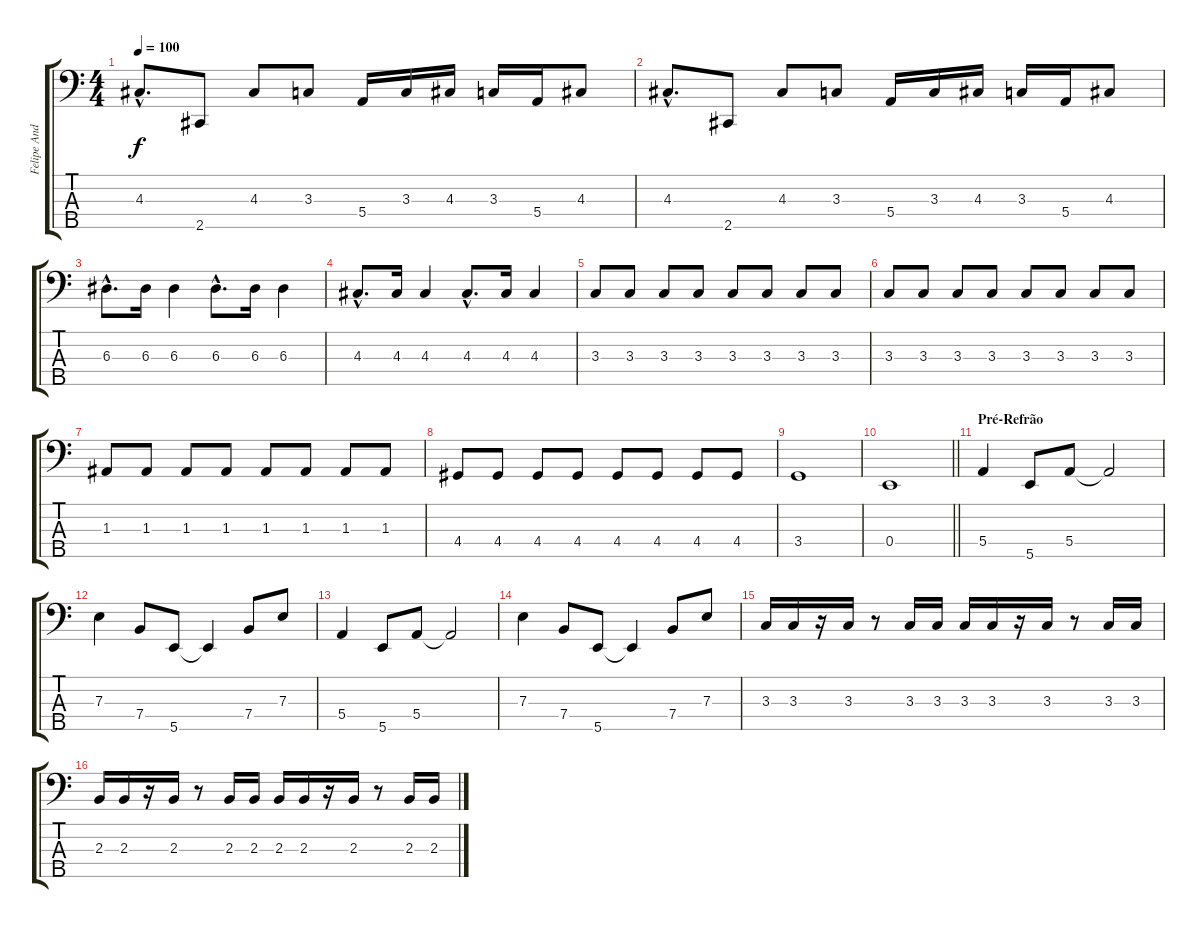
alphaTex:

\track ("Felipe Andreoli" "Felipe And") {instrument electricbassfinger}
\staff {score tabs}
\tuning (G2 D2 A1 E1 B0) {hide}
\ts (4 4)
\tempo 100
\clef f4
\ks c
4.3{hac}.8{d dy f} 2.5.8 4.3.8 3.3.8 5.4.16 3.3.16 4.3.16 3.3.16 5.4.16 4.3.8 |
4.3{hac}.8{d} 2.5.8 4.3.8 3.3.8 5.4.16 3.3.16 4.3.16 3.3.16 5.4.16 4.3.8 |
6.3{hac}.8{d} 6.3.16 6.3.4 6.3{hac}.8{d} 6.3.16 6.3.4 |
4.3{hac}.8{d} 4.3.16 4.3.4 4.3{hac}.8{d} 4.3.16 4.3.4 |
3.3.8 3.3.8 3.3.8 3.3.8 3.3.8 3.3.8 3.3.8 3.3.8 |
3.3.8 3.3.8 3.3.8 3.3.8 3.3.8 3.3.8 3.3.8 3.3.8 |
1.3.8 1.3.8 1.3.8 1.3.8 1.3.8 1.3.8 1.3.8 1.3.8 |
4.4.8 4.4.8 4.4.8 4.4.8 4.4.8 4.4.8 4.4.8 4.4.8 |
3.4.1 |
\barLineRight lightlight
0.4.1 |
\section ("" "Pré-Refrão")
5.4.4 5.5.8 5.4.8 5.4{t}.2 |
7.3.4 7.4.8 5.5.8 5.5{t}.4 7.4.8 7.3.8 |
5.4.4 5.5.8 5.4.8 5.4{t}.2 |
7.3.4 7.4.8 5.5.8 5.5{t}.4 7.4.8 7.3.8 |
3.3.16 3.3.16 r.16 3.3.16 r.8 3.3.16 3.3.16 3.3.16 3.3.16 r.16 3.3.16 r.8 3.3.16 3.3.16 |
2.3.16 2.3.16 r.16 2.3.16 r.8 2.3.16 2.3.16 2.3.16 2.3.16 r.16 2.3.16 r.8 2.3.16 2.3.16
